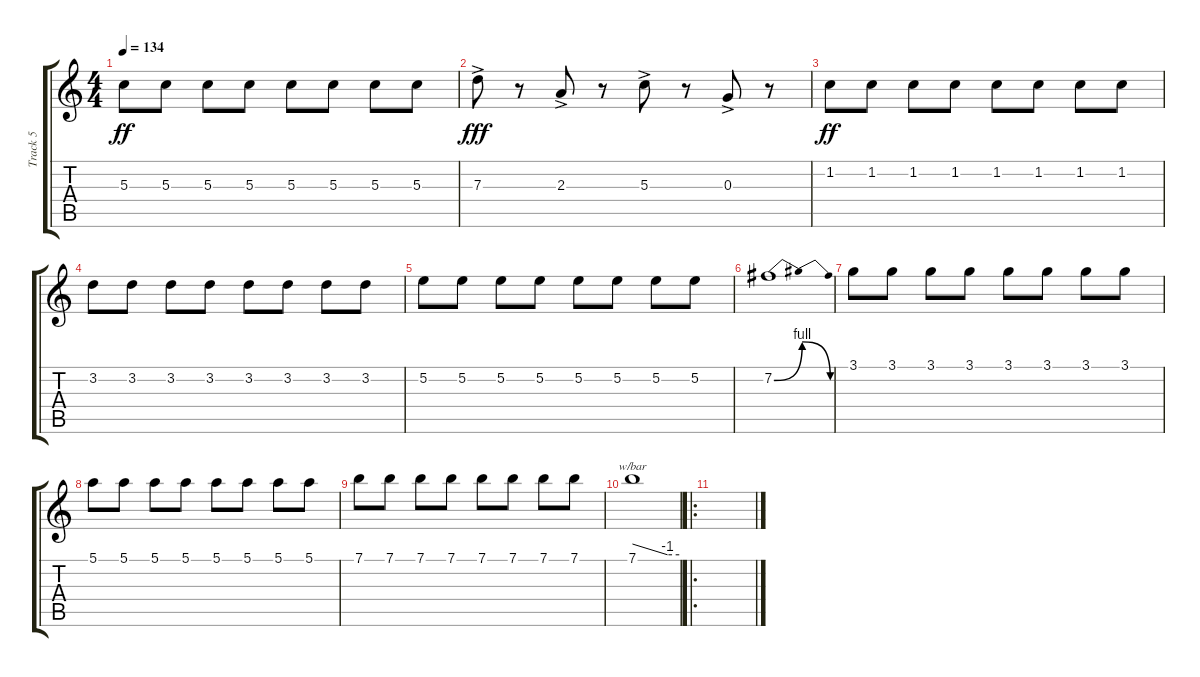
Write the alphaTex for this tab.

\track ("Track 5" "Track 5") {instrument distortionguitar}
\staff {score tabs}
\tuning (E4 B3 G3 D3 A2 E2) {hide}
\ts (4 4)
\tempo 134
\clef g2
\ks c
5.3.8{dy ff} 5.3.8 5.3.8 5.3.8 5.3.8 5.3.8 5.3.8 5.3.8 |
7.3{ac}.8{dy fff} r.8 2.3{ac}.8 r.8 5.3{ac}.8 r.8 0.3{ac}.8 r.8 |
1.2.8{dy ff} 1.2.8 1.2.8 1.2.8 1.2.8 1.2.8 1.2.8 1.2.8 |
3.2.8 3.2.8 3.2.8 3.2.8 3.2.8 3.2.8 3.2.8 3.2.8 |
5.2.8 5.2.8 5.2.8 5.2.8 5.2.8 5.2.8 5.2.8 5.2.8 |
7.2{be (bendrelease 0 0 10 4 20 4 60 0)}.1 |
3.1.8 3.1.8 3.1.8 3.1.8 3.1.8 3.1.8 3.1.8 3.1.8 |
5.1.8 5.1.8 5.1.8 5.1.8 5.1.8 5.1.8 5.1.8 5.1.8 |
7.1.8 7.1.8 7.1.8 7.1.8 7.1.8 7.1.8 7.1.8 7.1.8 |
7.1.1{tbe (custom default 0 0 45 -4 60 -4)} |
\ro
